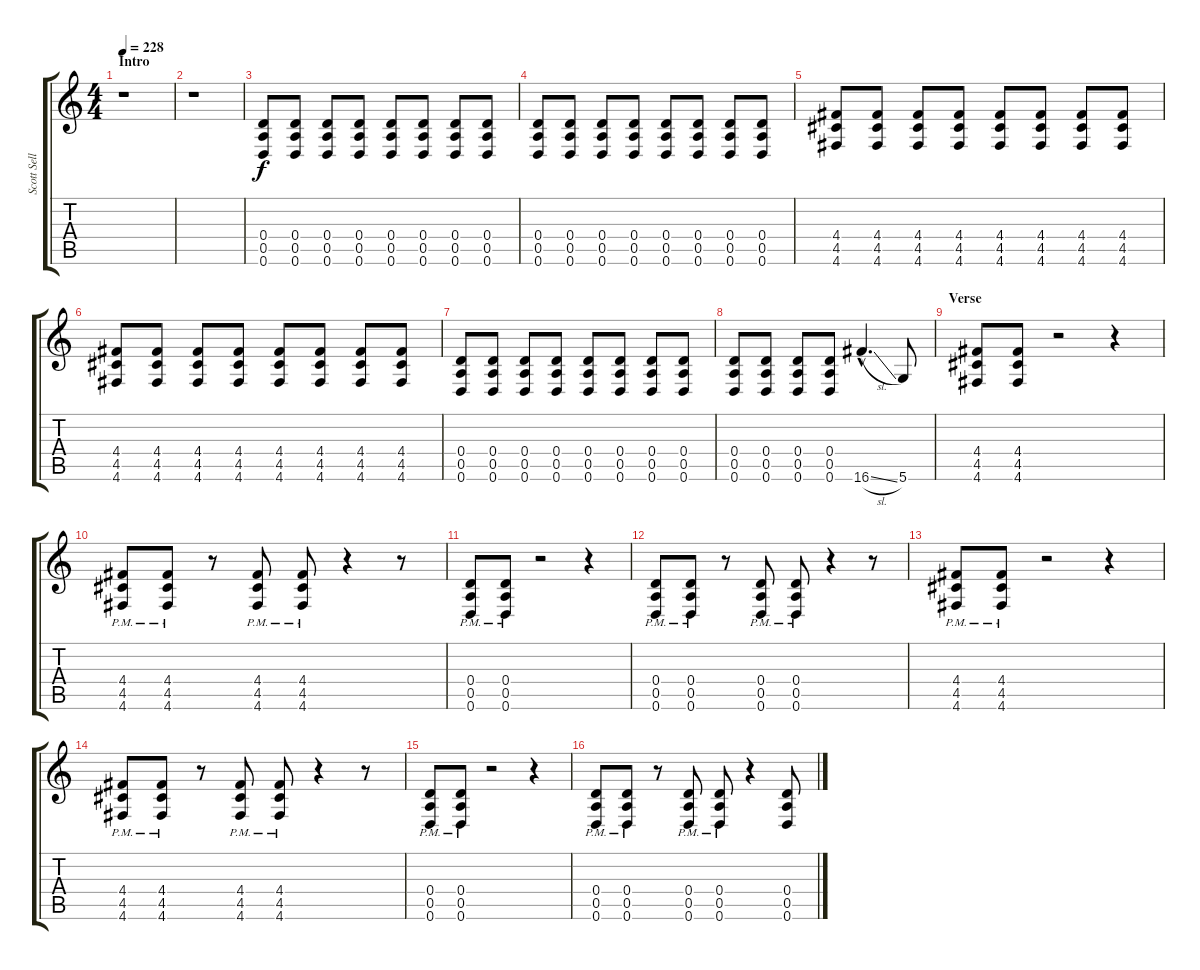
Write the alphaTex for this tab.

\track ("Scott Sellers" "Scott Sell") {instrument distortionguitar}
\staff {score tabs}
\tuning (E4 B3 G3 D3 A2 D2) {hide}
\ts (4 4)
\section ("" "Intro")
\tempo 228
\clef g2
\ks c
r.1{dy f instrument distortionguitar} |
r.1 |
(0.4 0.5 0.6).8 (0.4 0.5 0.6).8 (0.4 0.5 0.6).8 (0.4 0.5 0.6).8 (0.4 0.5 0.6).8 (0.4 0.5 0.6).8 (0.4 0.5 0.6).8 (0.4 0.5 0.6).8 |
(0.4 0.5 0.6).8 (0.4 0.5 0.6).8 (0.4 0.5 0.6).8 (0.4 0.5 0.6).8 (0.4 0.5 0.6).8 (0.4 0.5 0.6).8 (0.4 0.5 0.6).8 (0.4 0.5 0.6).8 |
(4.4 4.5 4.6).8 (4.4 4.5 4.6).8 (4.4 4.5 4.6).8 (4.4 4.5 4.6).8 (4.4 4.5 4.6).8 (4.4 4.5 4.6).8 (4.4 4.5 4.6).8 (4.4 4.5 4.6).8 |
(4.4 4.5 4.6).8 (4.4 4.5 4.6).8 (4.4 4.5 4.6).8 (4.4 4.5 4.6).8 (4.4 4.5 4.6).8 (4.4 4.5 4.6).8 (4.4 4.5 4.6).8 (4.4 4.5 4.6).8 |
(0.4 0.5 0.6).8 (0.4 0.5 0.6).8 (0.4 0.5 0.6).8 (0.4 0.5 0.6).8 (0.4 0.5 0.6).8 (0.4 0.5 0.6).8 (0.4 0.5 0.6).8 (0.4 0.5 0.6).8 |
(0.4 0.5 0.6).8 (0.4 0.5 0.6).8 (0.4 0.5 0.6).8 (0.4 0.5 0.6).8 16.6{sl hac}.4{d} 5.6.8 |
\section ("" "Verse")
(4.4 4.5 4.6).8 (4.4 4.5 4.6).8 r.2 r.4 |
(4.4{pm} 4.5{pm} 4.6{pm}).8 (4.4{pm} 4.5{pm} 4.6{pm}).8 r.8 (4.4{pm} 4.5{pm} 4.6{pm}).8 (4.4{pm} 4.5{pm} 4.6{pm}).8 r.4 r.8 |
(0.4{pm} 0.5{pm} 0.6{pm}).8 (0.4{pm} 0.5{pm} 0.6{pm}).8 r.2 r.4 |
(0.4{pm} 0.5{pm} 0.6{pm}).8 (0.4{pm} 0.5{pm} 0.6{pm}).8 r.8 (0.4{pm} 0.5{pm} 0.6{pm}).8 (0.4{pm} 0.5{pm} 0.6{pm}).8 r.4 r.8 |
(4.4{pm} 4.5{pm} 4.6{pm}).8 (4.4{pm} 4.5{pm} 4.6{pm}).8 r.2 r.4 |
(4.4{pm} 4.5{pm} 4.6{pm}).8 (4.4{pm} 4.5{pm} 4.6{pm}).8 r.8 (4.4{pm} 4.5{pm} 4.6{pm}).8 (4.4{pm} 4.5{pm} 4.6{pm}).8 r.4 r.8 |
(0.4{pm} 0.5{pm} 0.6{pm}).8 (0.4{pm} 0.5{pm} 0.6{pm}).8 r.2 r.4 |
(0.4{pm} 0.5{pm} 0.6{pm}).8 (0.4{pm} 0.5{pm} 0.6{pm}).8 r.8 (0.4{pm} 0.5{pm} 0.6{pm}).8 (0.4{pm} 0.5{pm} 0.6{pm}).8 r.4 (0.4 0.5 0.6).8
